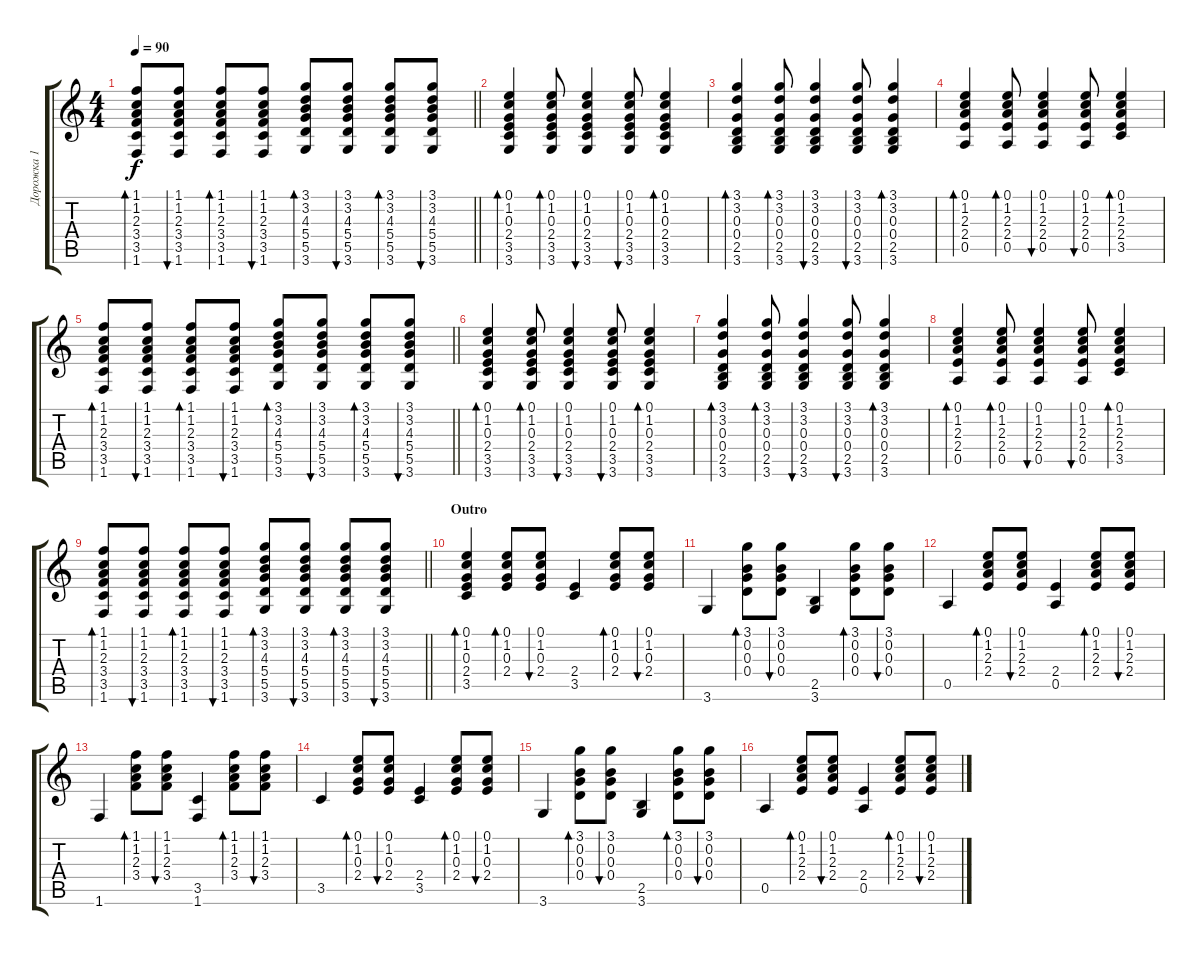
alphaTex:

\track ("Дорожка 1" "Дорожка 1") {instrument acousticguitarsteel}
\staff {score tabs}
\tuning (E4 B3 G3 D3 A2 E2) {hide}
\ts (4 4)
\tempo 90
\clef g2
\barLineRight lightlight
\ks c
(1.1 1.2 2.3 3.4 3.5 1.6).8{bd 30 dy f} (1.1 1.2 2.3 3.4 3.5 1.6).8{bu 30} (1.1 1.2 2.3 3.4 3.5 1.6).8{bd 30} (1.1 1.2 2.3 3.4 3.5 1.6).8{bu 30} (3.1 3.2 4.3 5.4 5.5 3.6).8{bd 30} (3.1 3.2 4.3 5.4 5.5 3.6).8{bu 30} (3.1 3.2 4.3 5.4 5.5 3.6).8{bd 30} (3.1 3.2 4.3 5.4 5.5 3.6).8{bu 30} |
(0.1 1.2 0.3 2.4 3.5 3.6).4{bd 30} (0.1 1.2 0.3 2.4 3.5 3.6).8{bd 30} (0.1 1.2 0.3 2.4 3.5 3.6).4{bu 30} (0.1 1.2 0.3 2.4 3.5 3.6).8{bu 30} (0.1 1.2 0.3 2.4 3.5 3.6).4{bd 30} |
(3.1 3.2 0.3 0.4 2.5 3.6).4{bd 30} (3.1 3.2 0.3 0.4 2.5 3.6).8{bd 30} (3.1 3.2 0.3 0.4 2.5 3.6).4{bu 30} (3.1 3.2 0.3 0.4 2.5 3.6).8{bu 30} (3.1 3.2 0.3 0.4 2.5 3.6).4{bd 30} |
(0.1 1.2 2.3 2.4 0.5).4{bd 30} (0.1 1.2 2.3 2.4 0.5).8{bd 30} (0.1 1.2 2.3 2.4 0.5).4{bu 30} (0.1 1.2 2.3 2.4 0.5).8{bu 30} (0.1 1.2 2.3 2.4 3.5).4{bd 30} |
\barLineRight lightlight
(1.1 1.2 2.3 3.4 3.5 1.6).8{bd 30} (1.1 1.2 2.3 3.4 3.5 1.6).8{bu 30} (1.1 1.2 2.3 3.4 3.5 1.6).8{bd 30} (1.1 1.2 2.3 3.4 3.5 1.6).8{bu 30} (3.1 3.2 4.3 5.4 5.5 3.6).8{bd 30} (3.1 3.2 4.3 5.4 5.5 3.6).8{bu 30} (3.1 3.2 4.3 5.4 5.5 3.6).8{bd 30} (3.1 3.2 4.3 5.4 5.5 3.6).8{bu 30} |
(0.1 1.2 0.3 2.4 3.5 3.6).4{bd 30} (0.1 1.2 0.3 2.4 3.5 3.6).8{bd 30} (0.1 1.2 0.3 2.4 3.5 3.6).4{bu 30} (0.1 1.2 0.3 2.4 3.5 3.6).8{bu 30} (0.1 1.2 0.3 2.4 3.5 3.6).4{bd 30} |
(3.1 3.2 0.3 0.4 2.5 3.6).4{bd 30} (3.1 3.2 0.3 0.4 2.5 3.6).8{bd 30} (3.1 3.2 0.3 0.4 2.5 3.6).4{bu 30} (3.1 3.2 0.3 0.4 2.5 3.6).8{bu 30} (3.1 3.2 0.3 0.4 2.5 3.6).4{bd 30} |
(0.1 1.2 2.3 2.4 0.5).4{bd 30} (0.1 1.2 2.3 2.4 0.5).8{bd 30} (0.1 1.2 2.3 2.4 0.5).4{bu 30} (0.1 1.2 2.3 2.4 0.5).8{bu 30} (0.1 1.2 2.3 2.4 3.5).4{bd 30} |
\barLineRight lightlight
(1.1 1.2 2.3 3.4 3.5 1.6).8{bd 30} (1.1 1.2 2.3 3.4 3.5 1.6).8{bu 30} (1.1 1.2 2.3 3.4 3.5 1.6).8{bd 30} (1.1 1.2 2.3 3.4 3.5 1.6).8{bu 30} (3.1 3.2 4.3 5.4 5.5 3.6).8{bd 30} (3.1 3.2 4.3 5.4 5.5 3.6).8{bu 30} (3.1 3.2 4.3 5.4 5.5 3.6).8{bd 30} (3.1 3.2 4.3 5.4 5.5 3.6).8{bu 30} |
\section ("" "Outro")
(0.1 1.2 0.3 2.4 3.5).4{bd 30} (0.1 1.2 0.3 2.4).8{bd 60} (0.1 1.2 0.3 2.4).8{bu 60} (2.4 3.5).4 (0.1 1.2 0.3 2.4).8{bd 60} (0.1 1.2 0.3 2.4).8{bu 60} |
3.6.4 (3.1 0.2 0.3 0.4).8{bd 60} (3.1 0.2 0.3 0.4).8{bu 60} (2.5 3.6).4 (3.1 0.2 0.3 0.4).8{bd 60} (3.1 0.2 0.3 0.4).8{bu 60} |
0.5.4 (0.1 1.2 2.3 2.4).8{bd 60} (0.1 1.2 2.3 2.4).8{bu 60} (2.4 0.5).4 (0.1 1.2 2.3 2.4).8{bd 60} (0.1 1.2 2.3 2.4).8{bu 60} |
1.6.4 (1.1 1.2 2.3 3.4).8{bd 60} (1.1 1.2 2.3 3.4).8{bu 60} (3.5 1.6).4 (1.1 1.2 2.3 3.4).8{bd 60} (1.1 1.2 2.3 3.4).8{bu 60} |
3.5.4 (0.1 1.2 0.3 2.4).8{bd 60} (0.1 1.2 0.3 2.4).8{bu 60} (2.4 3.5).4 (0.1 1.2 0.3 2.4).8{bd 60} (0.1 1.2 0.3 2.4).8{bu 60} |
3.6.4 (3.1 0.2 0.3 0.4).8{bd 60} (3.1 0.2 0.3 0.4).8{bu 60} (2.5 3.6).4 (3.1 0.2 0.3 0.4).8{bd 60} (3.1 0.2 0.3 0.4).8{bu 60} |
0.5.4 (0.1 1.2 2.3 2.4).8{bd 60} (0.1 1.2 2.3 2.4).8{bu 60} (2.4 0.5).4 (0.1 1.2 2.3 2.4).8{bd 60} (0.1 1.2 2.3 2.4).8{bu 60}
